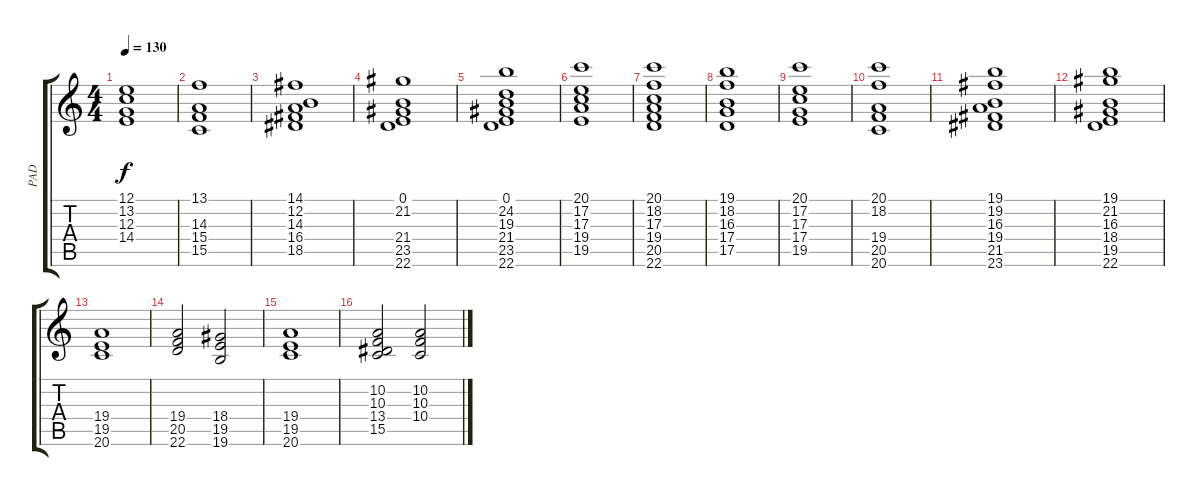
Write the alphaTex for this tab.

\track ("PAD" "PAD") {instrument synthstrings1}
\staff {score tabs}
\tuning (E4 B3 G3 D3 A2 E2) {hide}
\ts (4 4)
\tempo 130
\clef g2
\ks c
(12.1 13.2 12.3 14.4).1{dy f} |
(13.1 14.3 15.4 15.5).1 |
(14.1 12.2 14.3 16.4 18.5).1 |
(0.1 21.2 21.4 23.5 22.6).1 |
(0.1 24.2 19.3 21.4 23.5 22.6).1 |
(20.1 17.2 17.3 19.4 19.5).1 |
(20.1 18.2 17.3 19.4 20.5 22.6).1 |
(19.1 18.2 16.3 17.4 17.5).1 |
(20.1 17.2 17.3 17.4 19.5).1 |
(20.1 18.2 19.4 20.5 20.6).1 |
(19.1 19.2 16.3 19.4 21.5 23.6).1 |
(19.1 21.2 16.3 18.4 19.5 22.6).1 |
(19.4 19.5 20.6).1 |
(19.4 20.5 22.6).2 (18.4 19.5 19.6).2 |
(19.4 19.5 20.6).1 |
(10.2 10.3 13.4 15.5).2 (10.2 10.3 10.4).2
